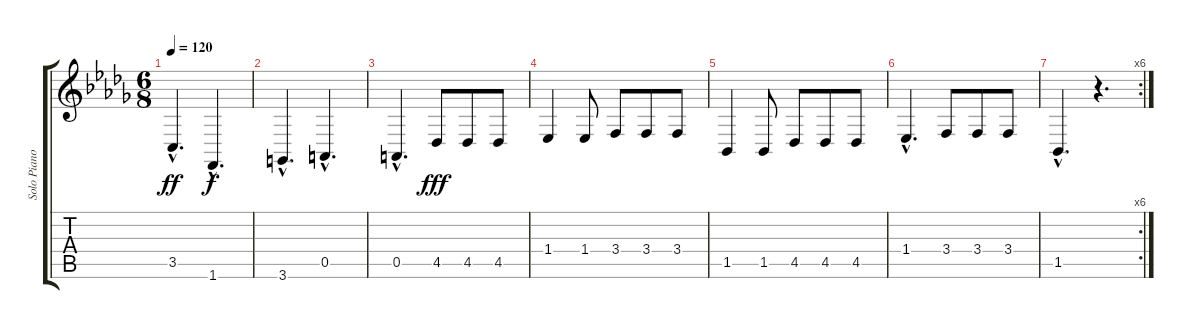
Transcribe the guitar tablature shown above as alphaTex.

\track ("Solo Piano" "Solo Piano") {instrument acousticgrandpiano}
\staff {score tabs}
\tuning (E4 B3 G3 D3 A2 E2) {hide}
\ts (6 8)
\tempo 120
\clef g2
\ks db
3.5{hac}.4{d dy ff} 1.6{hac}.4{d dy f} |
3.6{hac}.4{d} 0.5{hac}.4{d} |
0.5{hac}.4{d} 4.5.8{dy fff} 4.5.8 4.5.8 |
1.4.4 1.4.8 3.4.8 3.4.8 3.4.8 |
1.5.4 1.5.8 4.5.8 4.5.8 4.5.8 |
1.4{hac}.4{d} 3.4.8 3.4.8 3.4.8 |
\rc 6
1.5{hac}.4{d} r.4{d}
